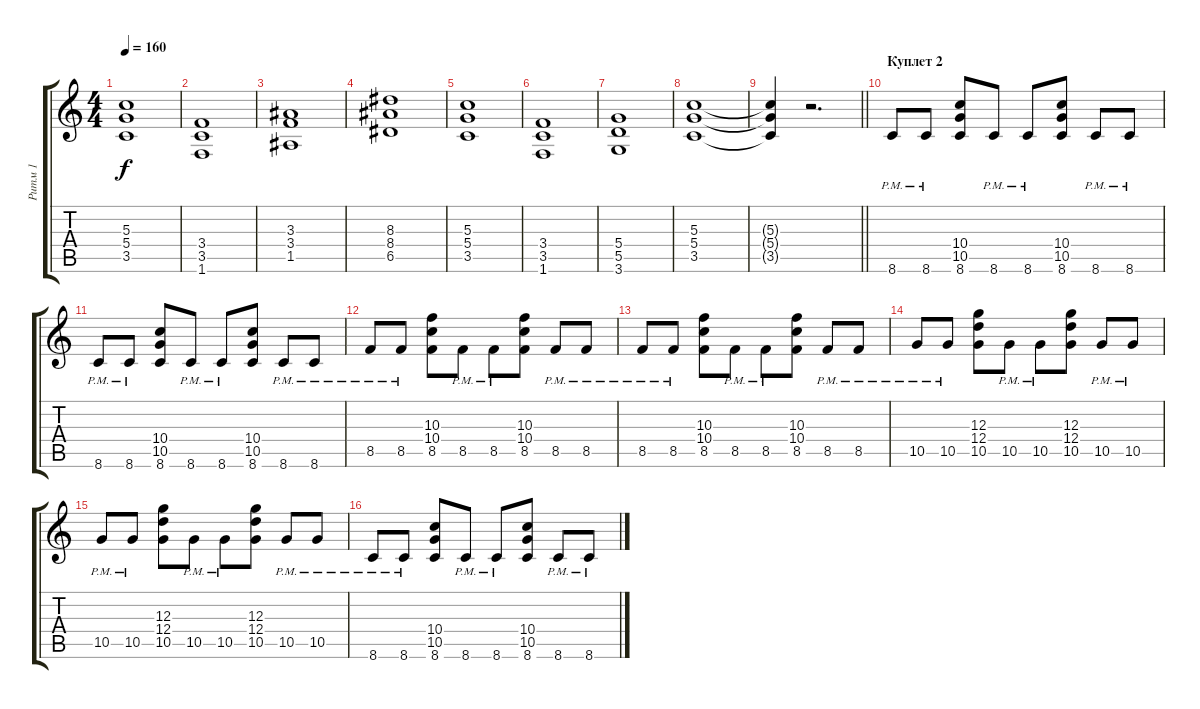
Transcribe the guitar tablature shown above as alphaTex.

\track ("Ритм 1" "Ритм 1") {instrument distortionguitar}
\staff {score tabs}
\tuning (E4 B3 G3 D3 A2 E2) {hide}
\ts (4 4)
\tempo 160
\clef g2
\ks c
(5.3 5.4 3.5).1{dy f} |
(3.4 3.5 1.6).1 |
(3.3 3.4 1.5).1 |
(8.3 8.4 6.5).1 |
(5.3 5.4 3.5).1 |
(3.4 3.5 1.6).1 |
(5.4 5.5 3.6).1 |
(5.3 5.4 3.5).1 |
\barLineRight lightlight
(5.3{t} 5.4{t} 3.5{t}).4 r.2{d} |
\section ("" "Куплет 2")
8.6{pm}.8 8.6{pm}.8 (10.4 10.5 8.6).8 8.6{pm}.8 8.6{pm}.8 (10.4 10.5 8.6).8 8.6{pm}.8 8.6{pm}.8 |
8.6{pm}.8 8.6{pm}.8 (10.4 10.5 8.6).8 8.6{pm}.8 8.6{pm}.8 (10.4 10.5 8.6).8 8.6{pm}.8 8.6{pm}.8 |
8.5{pm}.8 8.5{pm}.8 (10.3 10.4 8.5).8 8.5{pm}.8 8.5{pm}.8 (10.3 10.4 8.5).8 8.5{pm}.8 8.5{pm}.8 |
8.5{pm}.8 8.5{pm}.8 (10.3 10.4 8.5).8 8.5{pm}.8 8.5{pm}.8 (10.3 10.4 8.5).8 8.5{pm}.8 8.5{pm}.8 |
10.5{pm}.8 10.5{pm}.8 (12.3 12.4 10.5).8 10.5{pm}.8 10.5{pm}.8 (12.3 12.4 10.5).8 10.5{pm}.8 10.5{pm}.8 |
10.5{pm}.8 10.5{pm}.8 (12.3 12.4 10.5).8 10.5{pm}.8 10.5{pm}.8 (12.3 12.4 10.5).8 10.5{pm}.8 10.5{pm}.8 |
8.6{pm}.8 8.6{pm}.8 (10.4 10.5 8.6).8 8.6{pm}.8 8.6{pm}.8 (10.4 10.5 8.6).8 8.6{pm}.8 8.6{pm}.8
